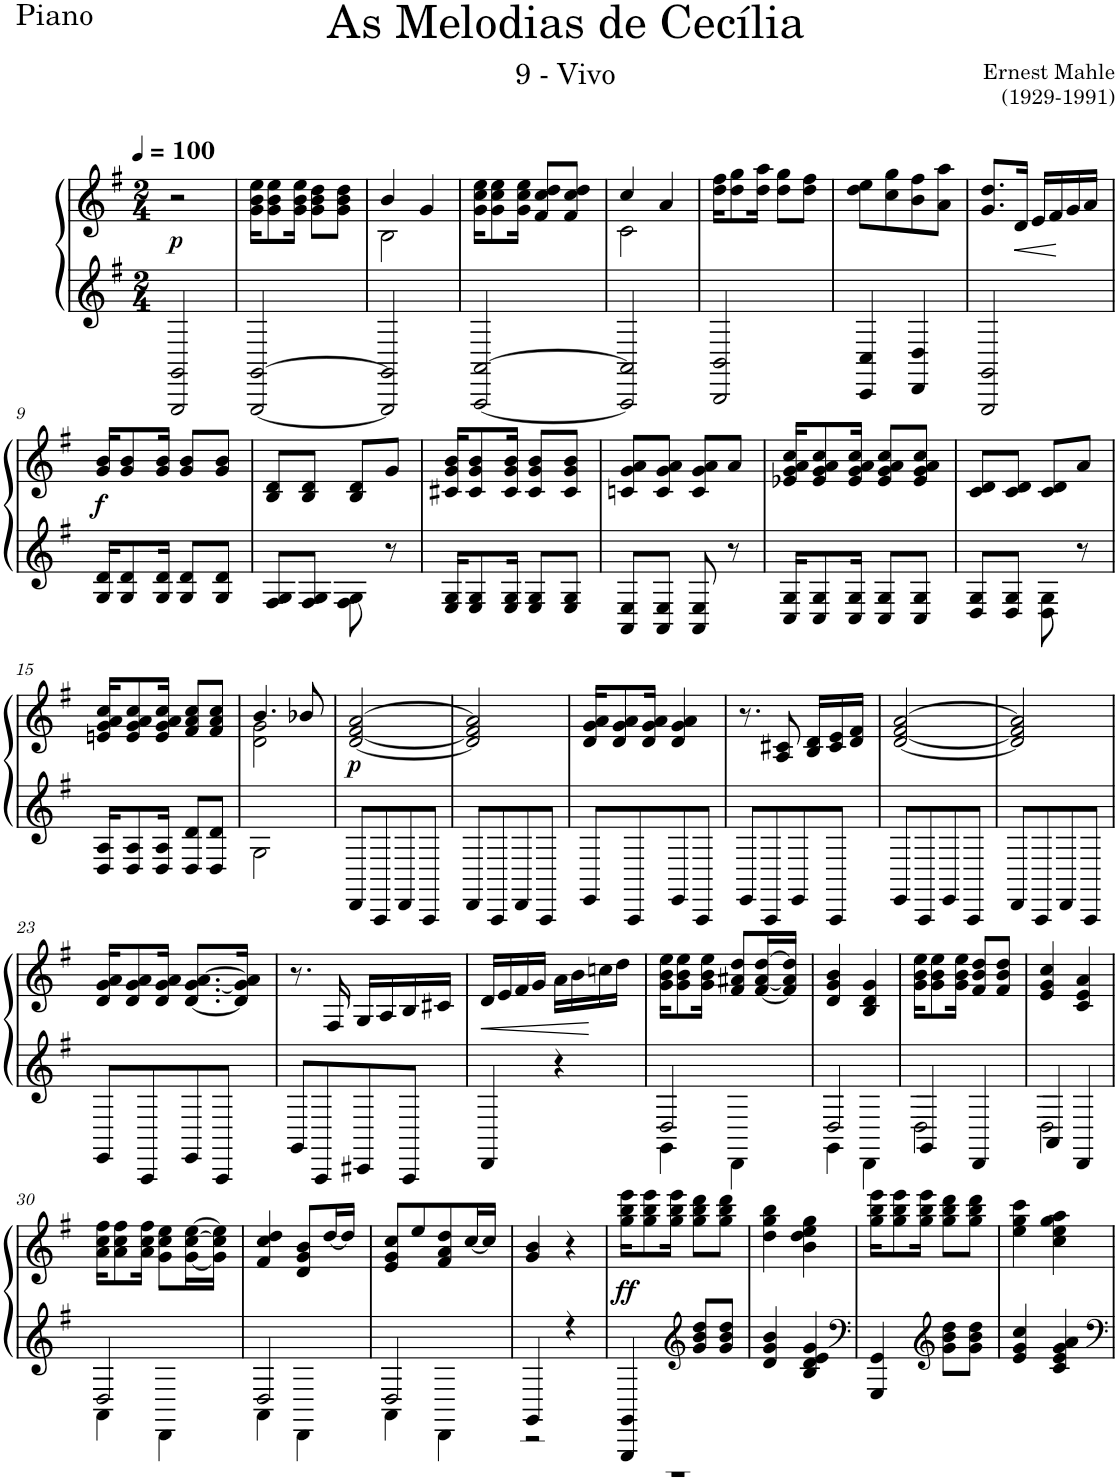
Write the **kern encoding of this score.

**kern	**kern	**dynam
*part1	*part1	*part1
*staff2	*staff1	*staff1/2
*I"Piano	*	*
*I'Pno	*	*
*clefG2	*clefG2	*
*k[f#]	*k[f#]	*
*M2/4	*M2/4	*
*MM100	*MM100	*
=1	=1	=1
!	!	!LO:DY:a=2
2GGG/ 2GG/	2r	p
=2	=2	=2
[2GGG/ [2GG/	16g\ 16b\ 16ee\KL	.
.	8g\ 8b\ 8ee\	.
.	16g\ 16b\ 16ee\Jk	.
.	8g\ 8b\ 8dd\L	.
.	8g\ 8b\ 8dd\J	.
=3	=3	=3
*	*^	*
2GGG/] 2GG/]	4b/	2B\	.
.	4g/	.	.
*	*v	*v	*
=4	=4	=4
[2AAA/ [2AA/	16g\ 16cc\ 16ee\KL	.
.	8g\ 8cc\ 8ee\	.
.	16g\ 16cc\ 16ee\Jk	.
.	8f#/ 8cc/ 8dd/L	.
.	8f#/ 8cc/ 8dd/J	.
=5	=5	=5
*	*^	*
2AAA/] 2AA/]	4cc/	2c\	.
.	4a/	.	.
*	*v	*v	*
=6	=6	=6
2BBB/ 2BB/	16dd\ 16ff#\KL	.
.	8dd\ 8gg\	.
.	16dd\ 16aa\Jk	.
.	8dd\ 8gg\L	.
.	8dd\ 8ff#\J	.
=7	=7	=7
4CC/ 4C/	8dd\ 8ee\L	.
.	8cc\ 8gg\	.
4DD/ 4D/	8b\ 8ff#\	.
.	8a\ 8aa\J	.
=8	=8	=8
2GGG/ 2GG/	8.g/ 8.dd/L	.
!	!	!LO:HP:b
.	16d/Jk	<
.	16e/LL	.
.	16f#/	.
.	16g/	[
.	16a/JJ	.
!!LO:LB:g=z
=9	=9	=9
!	!	!LO:DY:b
16G/ 16d/KL	16g/ 16b/KL	f
8G/ 8d/	8g/ 8b/	.
16G/ 16d/Jk	16g/ 16b/Jk	.
8G/ 8d/L	8g/ 8b/L	.
8G/ 8d/J	8g/ 8b/J	.
=10	=10	=10
8F#/ 8G/L	8B/ 8d/L	.
8F#/ 8G/J	8B/ 8d/J	.
8F#\ 8G\	8B/ 8d/L	.
8r	8g/J	.
=11	=11	=11
16E/ 16G/KL	16c#X/ 16g/ 16b/KL	.
8E/ 8G/	8c#/ 8g/ 8b/	.
16E/ 16G/Jk	16c#/ 16g/ 16b/Jk	.
8E/ 8G/L	8c#/ 8g/ 8b/L	.
8E/ 8G/J	8c#/ 8g/ 8b/J	.
=12	=12	=12
8AA/ 8E/L	8cn/ 8g/ 8a/L	.
8AA/ 8E/J	8c/ 8g/ 8a/J	.
8AA/ 8E/	8c/ 8g/ 8a/L	.
8r	8a/J	.
=13	=13	=13
16C/ 16G/KL	16e-X/ 16g/ 16a/ 16cc/KL	.
8C/ 8G/	8e-/ 8g/ 8a/ 8cc/	.
16C/ 16G/Jk	16e-/ 16g/ 16a/ 16cc/Jk	.
8C/ 8G/L	8e-/ 8g/ 8a/ 8cc/L	.
8C/ 8G/J	8e-/ 8g/ 8a/ 8cc/J	.
=14	=14	=14
8D/ 8G/L	8c/ 8d/L	.
8D/ 8G/J	8c/ 8d/J	.
8D\ 8G\	8c/ 8d/L	.
8r	8a/J	.
!!LO:LB:g=z
=15	=15	=15
16D/ 16A/KL	16en/ 16g/ 16a/ 16cc/KL	.
8D/ 8A/	8e/ 8g/ 8a/ 8cc/	.
16D/ 16A/Jk	16e/ 16g/ 16a/ 16cc/Jk	.
8D/ 8d/L	8f#/ 8a/ 8cc/L	.
8D/ 8d/J	8f#/ 8a/ 8cc/J	.
=16	=16	=16
*	*^	*
2G\	4.b/	2d\ 2g\	.
.	8b-X/	.	.
*	*v	*v	*
=17	=17	=17
!	!	!LO:DY:b
8DD/L	[2d/ [2f#/ [2a/	p
8AAA/	.	.
8DD/	.	.
8AAA/J	.	.
=18	=18	=18
8DD/L	2d/] 2f#/] 2a/]	.
8AAA/	.	.
8DD/	.	.
8AAA/J	.	.
=19	=19	=19
8EE/L	16d/ 16g/ 16a/KL	.
.	8d/ 8g/ 8a/	.
8AAA/	.	.
.	16d/ 16g/ 16a/Jk	.
8EE/	4d/ 4g/ 4a/	.
8AAA/J	.	.
=20	=20	=20
8EE/L	8.r	.
8AAA/	.	.
.	8A/ 8c#X/	.
8EE/	.	.
.	16B/ 16d/LL	.
8AAA/J	16c#/ 16e/	.
.	16d/ 16f#/JJ	.
=21	=21	=21
8EE/L	[2d/ [2f#/ [2a/	.
8AAA/	.	.
8EE/	.	.
8AAA/J	.	.
=22	=22	=22
8DD/L	2d/] 2f#/] 2a/]	.
8AAA/	.	.
8DD/	.	.
8AAA/J	.	.
!!LO:LB:g=z
=23	=23	=23
8EE/L	16d/ 16g/ 16a/KL	.
.	8d/ 8g/ 8a/	.
8AAA/	.	.
.	16d/ 16g/ 16a/Jk	.
8EE/	[8.d/ [8.g/ [8.a/L	.
8AAA/J	.	.
.	16d/] 16g/] 16a/]Jk	.
=24	=24	=24
8GG/L	8.r	.
8AAA/	.	.
.	16F#/	.
8CC#X/	16G/LL	.
.	16A/	.
8AAA/J	16B/	.
.	16c#X/JJ	.
=25	=25	=25
!	!	!LO:HP:b
4DD/	16d/LL	<
.	16e/	.
.	16f#/	.
.	16g/JJ	.
4r	16a\LL	.
.	16b\	.
.	16ccn\	[
.	16dd\JJ	.
=26	=26	=26
*^	*	*
2D/	4GG\	16g\ 16b\ 16ee\KL	.
.	.	8g\ 8b\ 8ee\	.
.	.	16g\ 16b\ 16ee\Jk	.
.	4DD\	8f#/ 8a#X/ 8dd/L	.
.	.	[16f#/ [16a#/ [16dd/L	.
.	.	16f#/] 16a#/] 16dd/]JJ	.
=27	=27	=27	=27
2D/	4GG\	4d/ 4g/ 4b/	.
.	4DD\	4B/ 4d/ 4g/	.
=28	=28	=28	=28
4GG/	2D\	16g\ 16b\ 16ee\KL	.
.	.	8g\ 8b\ 8ee\	.
.	.	16g\ 16b\ 16ee\Jk	.
4DD/	.	8f#/ 8b/ 8dd/L	.
.	.	8f#/ 8b/ 8dd/J	.
=29	=29	=29	=29
4AA/	2D\	4e/ 4g/ 4cc/	.
4DD/	.	4c/ 4e/ 4a/	.
!!LO:LB:g=z
=30	=30	=30	=30
2D/	4AA\	16a\ 16cc\ 16ff#\KL	.
.	.	8a\ 8cc\ 8ff#\	.
.	.	16a\ 16cc\ 16ff#\Jk	.
.	4DD\	8g\ 8cc\ 8ee\L	.
.	.	[16g\ [16cc\ [16ee\L	.
.	.	16g\] 16cc\] 16ee\]JJ	.
=31	=31	=31	=31
2D/	4AA\	4f#/ 4cc/ 4dd/	.
.	4DD\	8d/ 8g/ 8b/L	.
.	.	[16dd/L	.
.	.	16dd/JJ]	.
=32	=32	=32	=32
2D/	4AA\	8e/ 8g/ 8cc/L	.
.	.	8ee/	.
.	4DD\	8f#/ 8a/ 8dd/	.
.	.	[16cc/L	.
.	.	16cc/JJ]	.
=33	=33	=33	=33
4GG/	2r	4g/ 4b/	.
4r	.	4r	.
=34	=34	=34	=34
!	!	!	!LO:DY:b
4GGG/ 4GG/	2r	16gg\ 16bb\ 16eee\KL	ff
.	.	8gg\ 8bb\ 8eee\	.
.	.	16gg\ 16bb\ 16eee\Jk	.
*clefG2	*	*	*
8g/ 8b/ 8dd/L	.	8gg\ 8bb\ 8ddd\L	.
8g/ 8b/ 8dd/J	.	8gg\ 8bb\ 8ddd\J	.
*v	*v	*	*
=35	=35	=35
4d/ 4g/ 4b/	4dd\ 4gg\ 4bb\	.
4B/ 4d/ 4e/ 4g/	4b\ 4dd\ 4ee\ 4gg\	.
=36	=36	=36
*clefF4	*	*
4GGG/ 4GG/	16gg\ 16bb\ 16eee\KL	.
.	8gg\ 8bb\ 8eee\	.
.	16gg\ 16bb\ 16eee\Jk	.
*clefG2	*	*
8g\ 8b\ 8dd\L	8gg\ 8bb\ 8ddd\L	.
8g\ 8b\ 8dd\J	8gg\ 8bb\ 8ddd\J	.
=37	=37	=37
4e/ 4g/ 4cc/	4ee\ 4gg\ 4ccc\	.
4c/ 4e/ 4g/ 4a/	4cc\ 4ee\ 4gg\ 4aa\	.
=	=	=
*-	*-	*-
